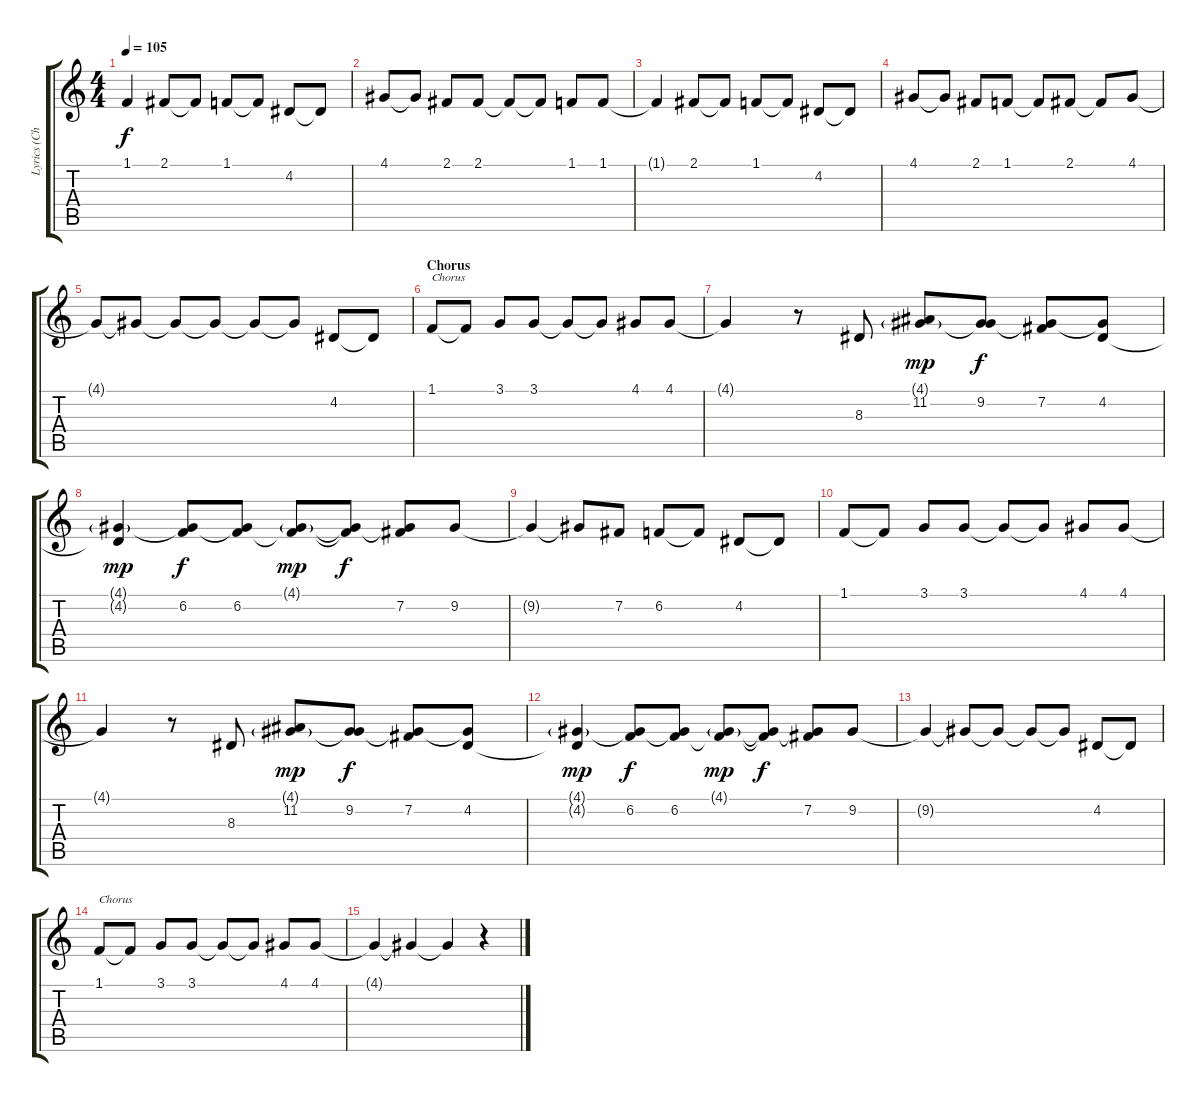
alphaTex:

\track ("Lyrics (Chester)" "Lyrics (Ch") {instrument oboe}
\staff {score tabs}
\tuning (E4 B3 G3 D3 A2 E2) {hide}
\ts (4 4)
\tempo 105
\clef g2
\ks c
1.1{t}.4{dy f} 2.1.8 2.1{t}.8 1.1.8 1.1{t}.8 4.2.8 4.2{t}.8 |
4.1.8 4.1{t}.8 2.1.8 2.1.8 2.1{t}.8 2.1{t}.8 1.1.8 1.1.8 |
1.1{t}.4 2.1.8 2.1{t}.8 1.1.8 1.1{t}.8 4.2.8 4.2{t}.8 |
4.1.8 4.1{t}.8 2.1.8 1.1.8 1.1{t}.8 2.1.8 2.1{t}.8 4.1.8 |
4.1{t}.8 4.1{t}.8 4.1{t}.8 4.1{t}.8 4.1{t}.8 4.1{t}.8 4.2.8 4.2{t}.8 |
\section ("" "Chorus")
1.1.8{txt "Chorus"} 1.1{t}.8 3.1.8 3.1.8 3.1{t}.8 3.1{t}.8 4.1.8 4.1.8 |
4.1{t}.4 r.8 8.3.8 (4.1{g} 11.2).8{dy mp} (4.1{t} 9.2).8{dy f} (4.1{t} 7.2).8 (4.1{t} 4.2).8 |
(4.1{g} 4.2{t}).4{dy mp} (4.1{t} 6.2).8{dy f} (4.1{t} 6.2).8 (4.1{g} 6.2{t}).8{dy mp} (4.1{t} 6.2{t}).8{dy f} (4.1{t} 7.2).8 9.2.8 |
9.2{t}.4 9.2{t}.8 7.2.8 6.2.8 6.2{t}.8 4.2.8 4.2{t}.8 |
1.1.8 1.1{t}.8 3.1.8 3.1.8 3.1{t}.8 3.1{t}.8 4.1.8 4.1.8 |
4.1{t}.4 r.8 8.3.8 (4.1{g} 11.2).8{dy mp} (4.1{t} 9.2).8{dy f} (4.1{t} 7.2).8 (4.1{t} 4.2).8 |
(4.1{g} 4.2{t}).4{dy mp} (4.1{t} 6.2).8{dy f} (4.1{t} 6.2).8 (4.1{g} 6.2{t}).8{dy mp} (4.1{t} 6.2{t}).8{dy f} (4.1{t} 7.2).8 9.2.8 |
9.2{t}.4 9.2{t}.8 9.2{t}.8 9.2{t}.8 9.2{t}.8 4.2.8 4.2{t}.8 |
1.1.8{txt "Chorus"} 1.1{t}.8 3.1.8 3.1.8 3.1{t}.8 3.1{t}.8 4.1.8 4.1.8 |
4.1{t}.4 4.1{t}.4 4.1{t}.4 r.4
